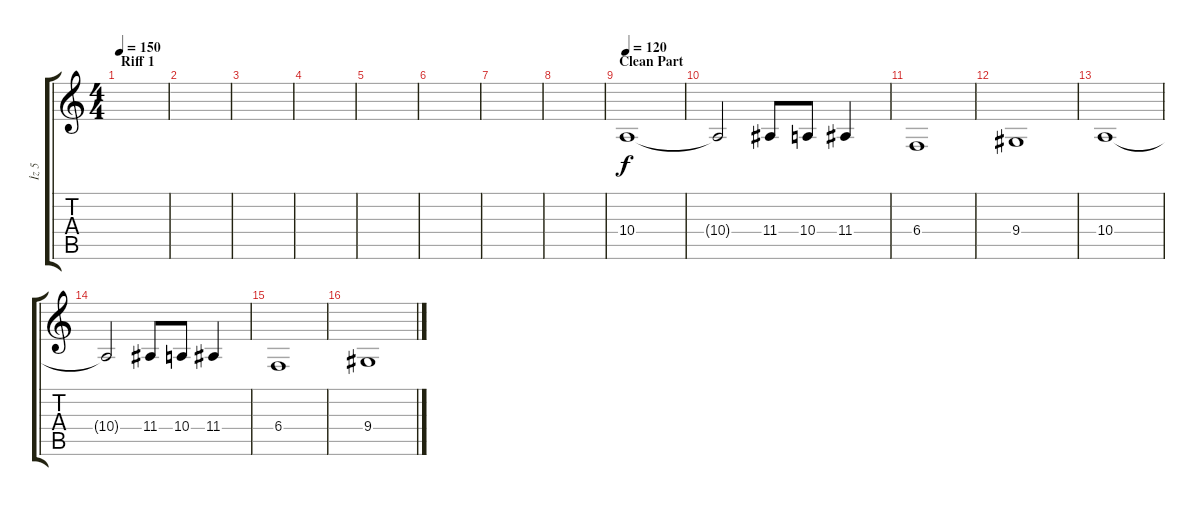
\track ("İz 5" "İz 5") {instrument acousticgrandpiano}
\staff {score tabs}
\tuning (Db4 Ab3 E3 B2 Gb2 Db2) {hide}
\ts (4 4)
\section ("" "Riff 1")
\tempo 150
\clef g2
\ks c
|
|
|
|
|
|
|
|
\section ("" "Clean Part")
\tempo 120
10.4.1 |
10.4{t}.2 11.4.8 10.4.8 11.4.4 |
6.4.1 |
9.4.1 |
10.4.1 |
10.4{t}.2 11.4.8 10.4.8 11.4.4 |
6.4.1 |
9.4.1
